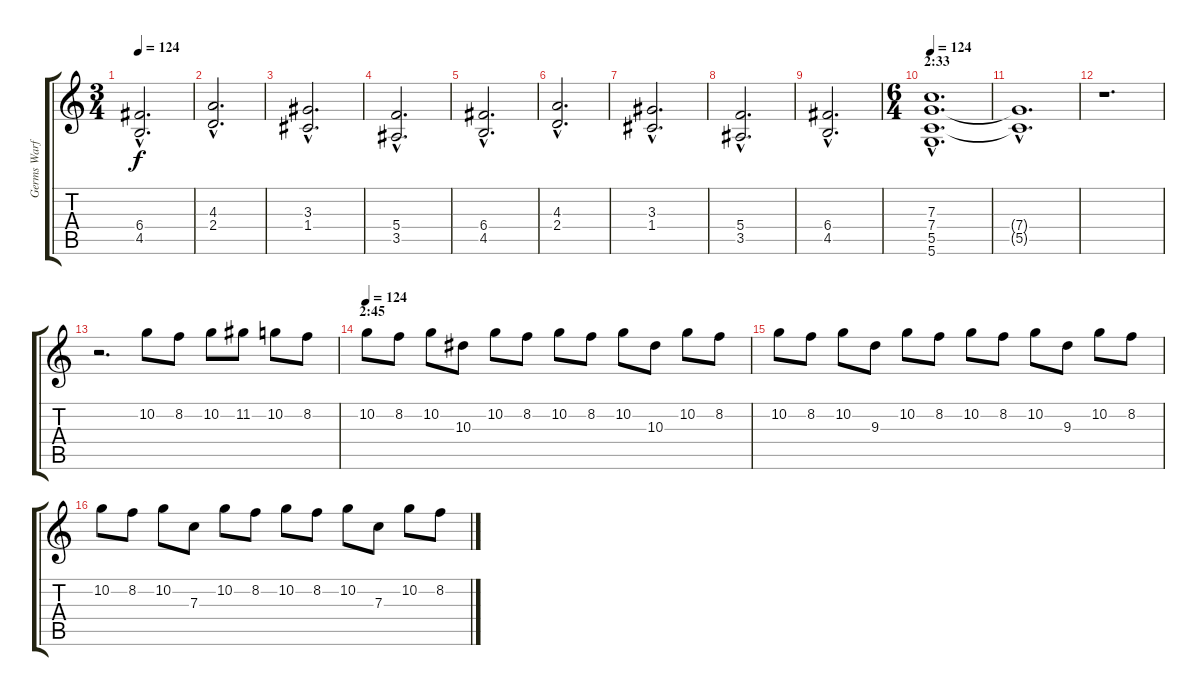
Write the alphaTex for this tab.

\track ("Germs Warfare (Guitar Soul Deux)" "Germs Warf") {instrument distortionguitar}
\staff {score tabs}
\tuning (D4 A3 F3 C3 G2 D2) {hide}
\ts (3 4)
\tempo 124
\clef g2
\ks c
(6.4{hac} 4.5{hac}).2{d dy f} |
(4.3{hac} 2.4{hac}).2{d} |
(3.3{hac} 1.4{hac}).2{d} |
(5.4{hac} 3.5{hac}).2{d} |
(6.4{hac} 4.5{hac}).2{d} |
(4.3{hac} 2.4{hac}).2{d} |
(3.3{hac} 1.4{hac}).2{d} |
(5.4{hac} 3.5{hac}).2{d} |
(6.4{hac} 4.5{hac}).2{d} |
\ts (6 4)
\section ("" "2:33")
\tempo 124
(7.3{hac} 7.4{hac} 5.5{hac} 5.6{hac}).1{d volume 0} |
(7.4{hac t} 5.5{hac t}).1{d} |
r.1{d} |
r.2{d volume 13} 10.2.8 8.2.8 10.2.8 11.2.8 10.2.8 8.2.8 |
\section ("" "2:45")
\tempo 124
10.2.8 8.2.8 10.2.8 10.3.8 10.2.8 8.2.8 10.2.8 8.2.8 10.2.8 10.3.8 10.2.8 8.2.8 |
10.2.8 8.2.8 10.2.8 9.3.8 10.2.8 8.2.8 10.2.8 8.2.8 10.2.8 9.3.8 10.2.8 8.2.8 |
10.2.8 8.2.8 10.2.8 7.3.8 10.2.8 8.2.8 10.2.8 8.2.8 10.2.8 7.3.8 10.2.8 8.2.8
